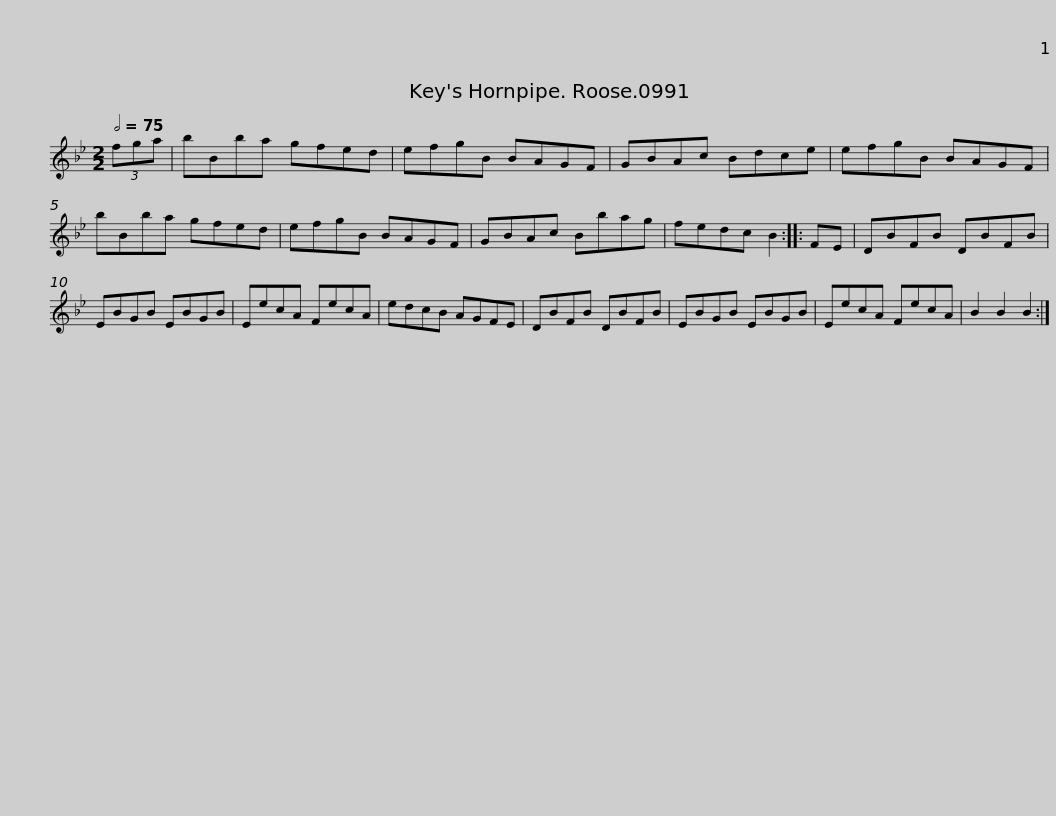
X:1
L:1/8
Q:1/2=75
M:2/2
I:linebreak $
K:Bb
V:1 treble
V:1
 (3fga | bBba gfed | efgB BAGF | GBAc Bdce | efgB BAGF | %5
 bBba gfed |$ efgB BAGF | GBAc Bbag | fedc B2 :: FE | %10
 DBFB DBFB | EBGB EBGB |$ EecA FecA | edcB AGFE | DBFB DBFB | %15
 EBGB EBGB | EecA FecA | B2 B2 B2 :| %18
